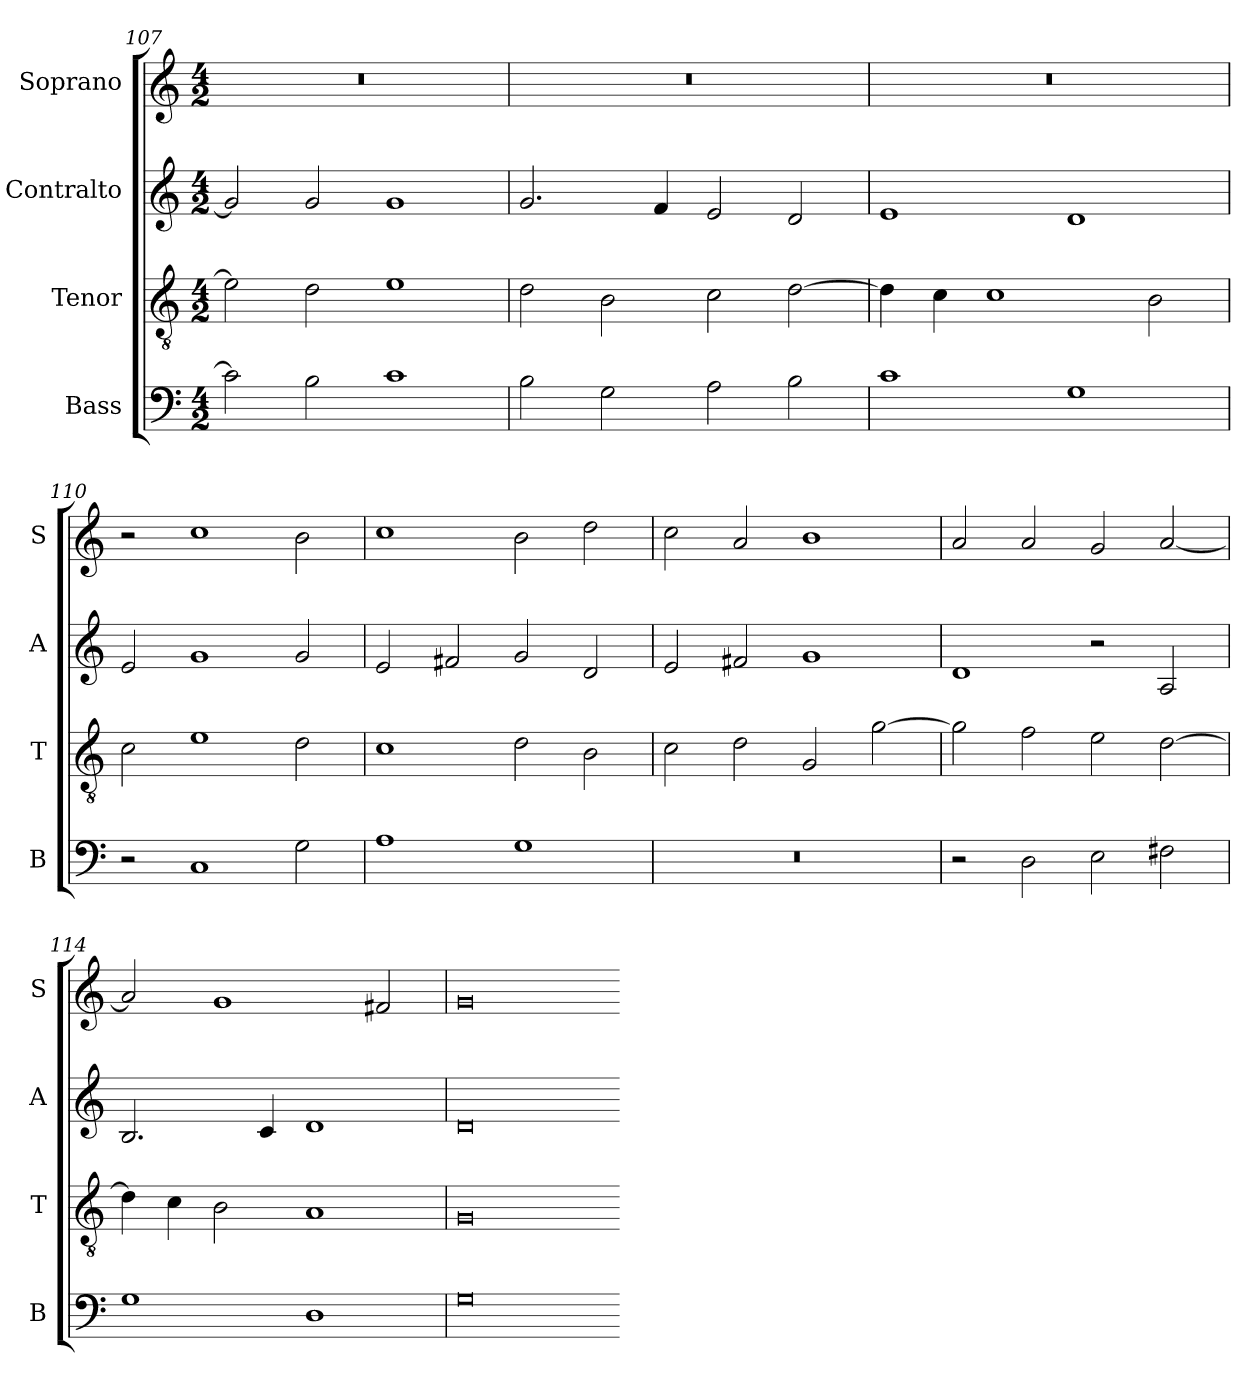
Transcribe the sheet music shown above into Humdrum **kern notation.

**kern	**kern	**kern	**kern
*part4	*part3	*part2	*part1
*staff4	*staff3	*staff2	*staff1
*I"Bass	*I"Tenor	*I"Contralto	*I"Soprano
*I'B	*I'T	*I'A	*I'S
*clefF4	*clefGv2	*clefG2	*clefG2
*k[]	*k[]	*k[]	*k[]
*C:ion	*C:ion	*C:ion	*C:ion
*M4/2	*M4/2	*M4/2	*M4/2
=107	=107	=107	=107
2c]	2e]	2g]	0r
2B	2d	2g	.
1c	1e	1g	.
=108	=108	=108	=108
2B	2d	2.g	0r
2G	2B	.	.
.	.	4f	.
2A	2c	2e	.
2B	[2d	2d	.
=109	=109	=109	=109
1c	4d]	1e	0r
.	4c	.	.
.	1c	.	.
1G	.	1d	.
.	2B	.	.
=110	=110	=110	=110
2r	2c	2e	2r
1C	1e	1g	1cc
2G	2d	2g	2b
=111	=111	=111	=111
1A	1c	2e	1cc
.	.	2f#X	.
1G	2d	2g	2b
.	2B	2d	2dd
=112	=112	=112	=112
0r	2c	2e	2cc
.	2d	2f#X	2a
.	2G	1g	1b
.	[2g	.	.
=113	=113	=113	=113
2r	2g]	1d	2a
2D	2f	.	2a
2E	2e	2r	2g
2F#X	[2d	2A	[2a
=114	=114	=114	=114
1G	4d]	2.B	2a]
.	4c	.	.
.	2B	.	1g
.	.	4c	.
1D	1A	1d	.
.	.	.	2f#X
=115	=115	=115	=115
0G	0G	0d	0g
=-	=-	=-	=-
*-	*-	*-	*-
